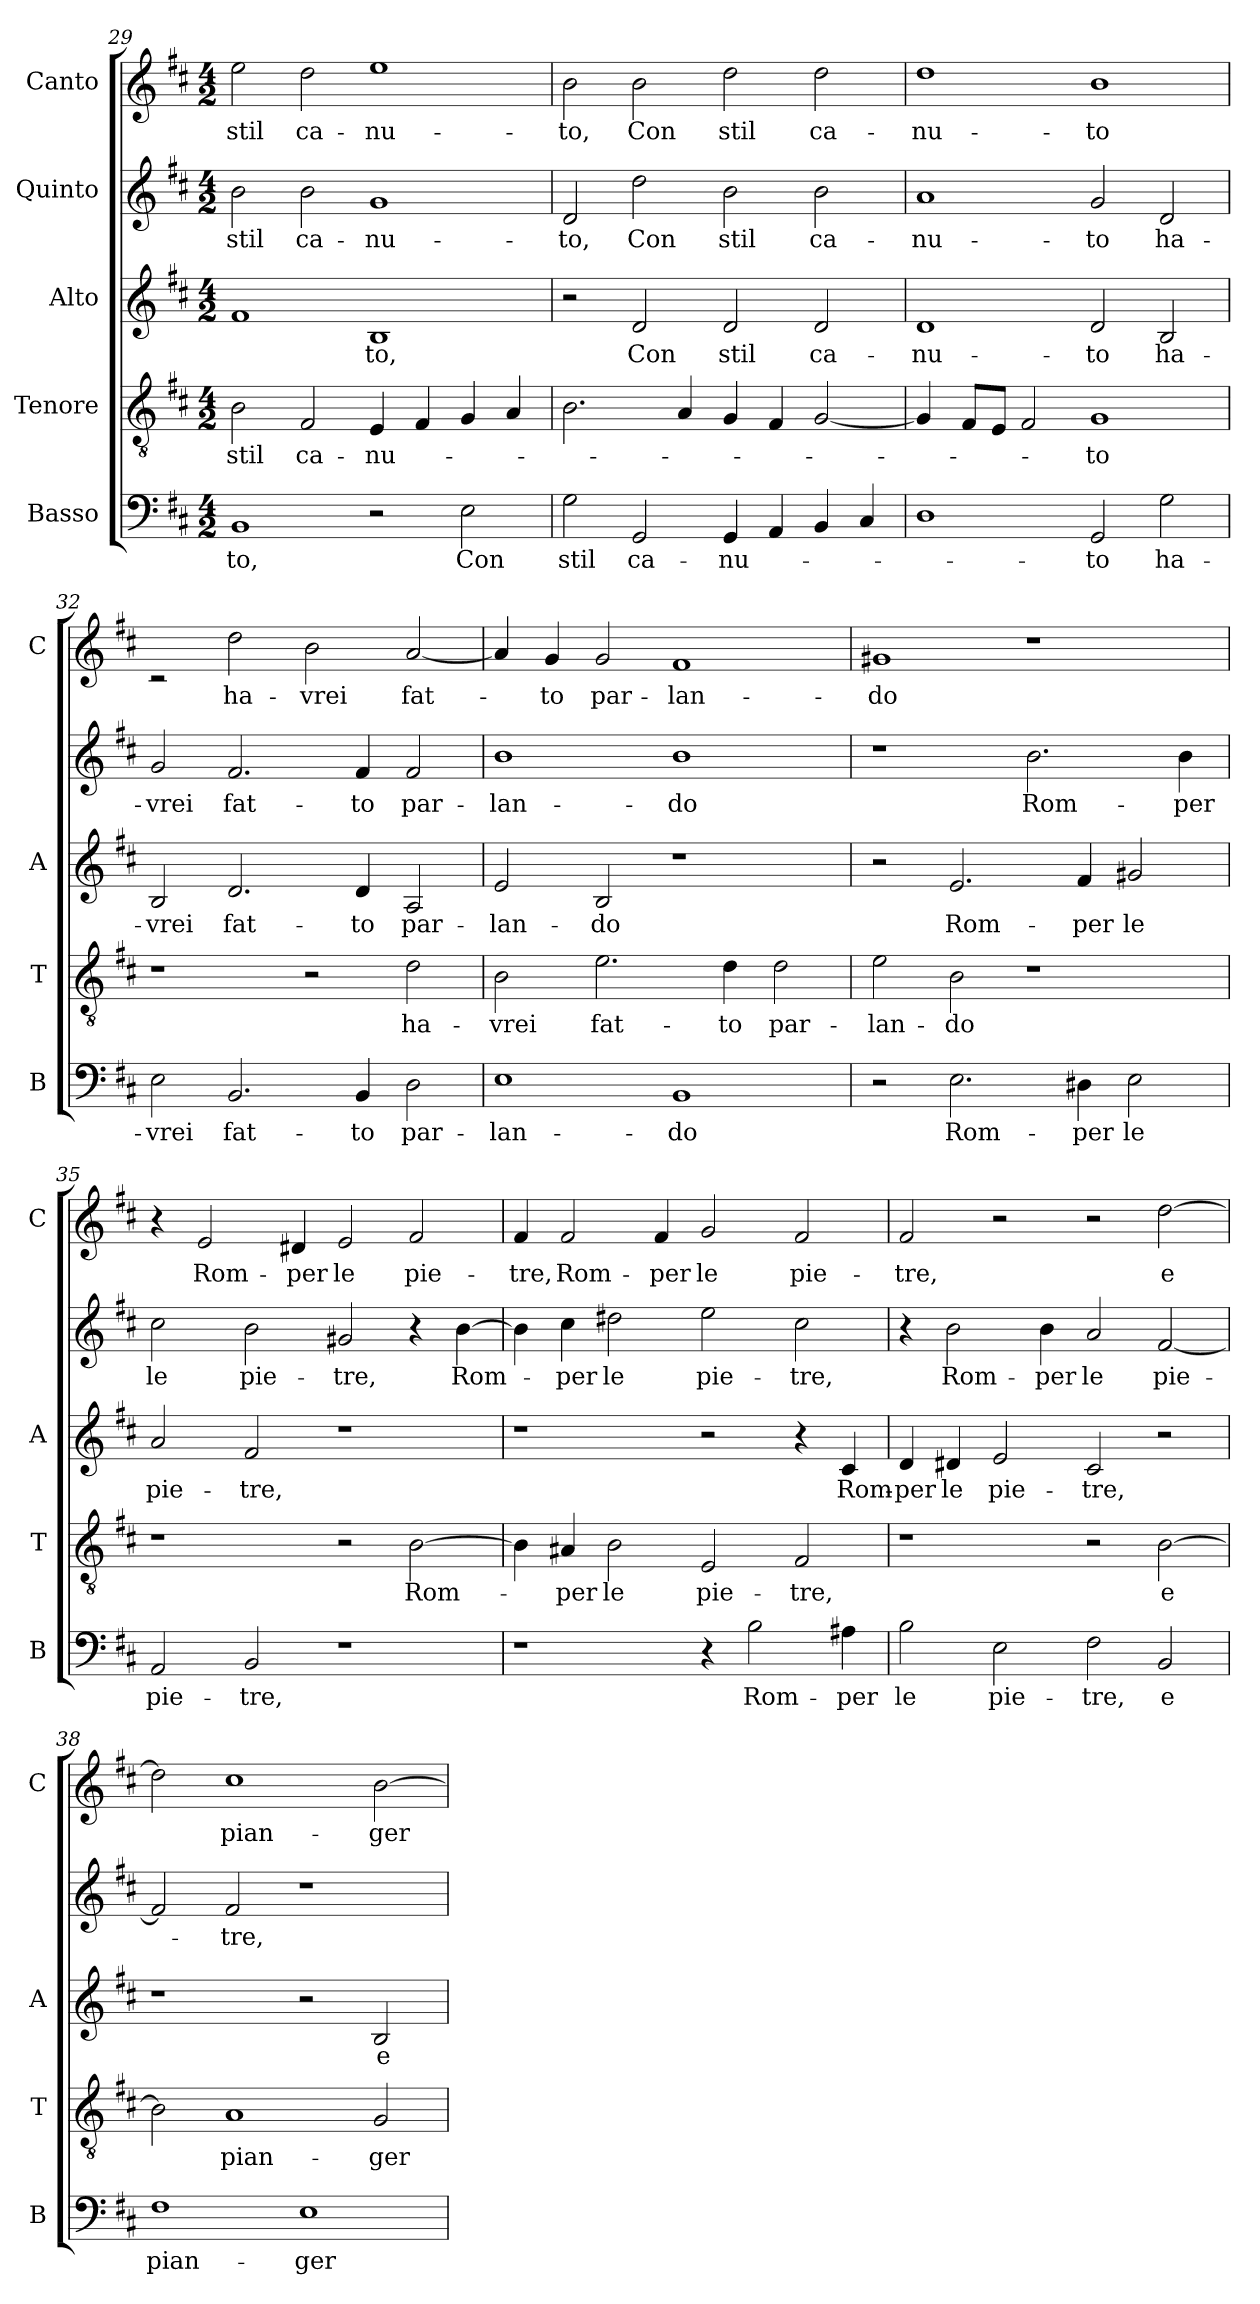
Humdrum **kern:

**kern	**text	**kern	**text	**kern	**text	**kern	**text	**kern	**text
*part5	*part5	*part4	*part4	*part3	*part3	*part2	*part2	*part1	*part1
*staff5	*staff5	*staff4	*staff4	*staff3	*staff3	*staff2	*staff2	*staff1	*staff1
*I"Basso	*	*I"Tenore	*	*I"Alto	*	*I"Quinto	*	*I"Canto	*
*I'B	*	*I'T	*	*I'A	*	*	*	*I'C	*
!!LO:LB:g=z
*clefF4	*	*clefGv2	*	*clefG2	*	*clefG2	*	*clefG2	*
*k[f#c#]	*	*k[f#c#]	*	*k[f#c#]	*	*k[f#c#]	*	*k[f#c#]	*
*D:	*	*D:	*	*D:	*	*D:	*	*D:	*
*M4/2	*	*M4/2	*	*M4/2	*	*M4/2	*	*M4/2	*
=29	=29	=29	=29	=29	=29	=29	=29	=29	=29
!	!LO:LY:b	!	!LO:LY:b	!	!	!	!LO:LY:b	!	!LO:LY:b
1BB	-to,	2B\	stil	1f#	.	2b\	stil	2ee\	stil
!	!	!	!LO:LY:b	!	!	!	!LO:LY:b	!	!LO:LY:b
.	.	2F#/	ca-	.	.	2b\	ca-	2dd\	ca-
!	!	!	!LO:LY:b	!	!LO:LY:b	!	!LO:LY:b	!	!LO:LY:b
2r	.	4E/	-nu-	1B	-to,	1g	-nu-	1ee	-nu-
.	.	4F#/	.	.	.	.	.	.	.
!	!LO:LY:b	!	!	!	!	!	!	!	!
2E\	Con	4G/	.	.	.	.	.	.	.
.	.	4A/	.	.	.	.	.	.	.
=30	=30	=30	=30	=30	=30	=30	=30	=30	=30
!	!LO:LY:b	!	!	!	!	!	!LO:LY:b	!	!LO:LY:b
2G\	stil	2.B\	.	2r	.	2d/	-to,	2b\	-to,
!	!LO:LY:b	!	!	!	!LO:LY:b	!	!LO:LY:b	!	!LO:LY:b
2GG/	ca-	.	.	2d/	Con	2dd\	Con	2b\	Con
.	.	4A/	.	.	.	.	.	.	.
!	!LO:LY:b	!	!	!	!LO:LY:b	!	!LO:LY:b	!	!LO:LY:b
4GG/	-nu-	4G/	.	2d/	stil	2b\	stil	2dd\	stil
4AA/	.	4F#/	.	.	.	.	.	.	.
!	!	!	!	!	!LO:LY:b	!	!LO:LY:b	!	!LO:LY:b
4BB/	.	[2G/	.	2d/	ca-	2b\	ca-	2dd\	ca-
4C#/	.	.	.	.	.	.	.	.	.
=31	=31	=31	=31	=31	=31	=31	=31	=31	=31
!	!	!	!	!	!LO:LY:b	!	!LO:LY:b	!	!LO:LY:b
1D	.	4G/]	.	1d	-nu-	1a	-nu-	1dd	-nu-
.	.	8F#/L	.	.	.	.	.	.	.
.	.	8E/J	.	.	.	.	.	.	.
.	.	2F#/	.	.	.	.	.	.	.
!	!LO:LY:b	!	!LO:LY:b	!	!LO:LY:b	!	!LO:LY:b	!	!LO:LY:b
2GG/	-to	1G	-to	2d/	-to	2g/	-to	1b	-to
!	!LO:LY:b	!	!	!	!LO:LY:b	!	!LO:LY:b	!	!
2G\	ha-	.	.	2B/	ha-	2d/	ha-	.	.
=32	=32	=32	=32	=32	=32	=32	=32	=32	=32
!	!LO:LY:b	!	!	!	!LO:LY:b	!	!LO:LY:b	!	!
2E\	-vrei	1r	.	2B/	-vrei	2g/	-vrei	2rd	.
!	!LO:LY:b	!	!	!	!LO:LY:b	!	!LO:LY:b	!	!LO:LY:b
2.BB/	fat-	.	.	2.d/	fat-	2.f#/	fat-	2dd\	ha-
!	!	!	!	!	!	!	!	!	!LO:LY:b
.	.	2r	.	.	.	.	.	2b\	-vrei
!	!LO:LY:b	!	!	!	!LO:LY:b	!	!LO:LY:b	!	!
4BB/	-to	.	.	4d/	-to	4f#/	-to	.	.
!	!LO:LY:b	!	!LO:LY:b	!	!LO:LY:b	!	!LO:LY:b	!	!LO:LY:b
2D\	par-	2d\	ha-	2A/	par-	2f#/	par-	[2a/	fat-
!!LO:LB:g=z
=33	=33	=33	=33	=33	=33	=33	=33	=33	=33
!	!LO:LY:b	!	!LO:LY:b	!	!LO:LY:b	!	!LO:LY:b	!	!
1E	-lan-	2B\	-vrei	2e/	-lan-	1b	-lan-	4a/]	.
!	!	!	!	!	!	!	!	!	!LO:LY:b
.	.	.	.	.	.	.	.	4g/	-to
!	!	!	!LO:LY:b	!	!LO:LY:b	!	!	!	!LO:LY:b
.	.	2.e\	fat-	2B/	-do	.	.	2g/	par-
!	!LO:LY:b	!	!	!	!	!	!LO:LY:b	!	!LO:LY:b
1BB	-do	.	.	1r	.	1b	-do	1f#	-lan-
!	!	!	!LO:LY:b	!	!	!	!	!	!
.	.	4d\	-to	.	.	.	.	.	.
!	!	!	!LO:LY:b	!	!	!	!	!	!
.	.	2d\	par-	.	.	.	.	.	.
=34	=34	=34	=34	=34	=34	=34	=34	=34	=34
!	!	!	!LO:LY:b	!	!	!	!	!	!LO:LY:b
2r	.	2e\	-lan-	2r	.	1r	.	1g#X	-do
!	!LO:LY:b	!	!LO:LY:b	!	!LO:LY:b	!	!	!	!
2.E\	Rom-	2B\	-do	2.e/	Rom-	.	.	.	.
!	!	!	!	!	!	!	!LO:LY:b	!	!
.	.	1r	.	.	.	2.b\	Rom-	1r	.
!	!LO:LY:b	!	!	!	!LO:LY:b	!	!	!	!
4D#X\	-per	.	.	4f#/	-per	.	.	.	.
!	!LO:LY:b	!	!	!	!LO:LY:b	!	!	!	!
2E\	le	.	.	2g#X/	le	.	.	.	.
!	!	!	!	!	!	!	!LO:LY:b	!	!
.	.	.	.	.	.	4b\	-per	.	.
=35	=35	=35	=35	=35	=35	=35	=35	=35	=35
!	!LO:LY:b	!	!	!	!LO:LY:b	!	!LO:LY:b	!	!
2AA/	pie-	1r	.	2a/	pie-	2cc#\	le	4r	.
!	!	!	!	!	!	!	!	!	!LO:LY:b
.	.	.	.	.	.	.	.	2e/	Rom-
!	!LO:LY:b	!	!	!	!LO:LY:b	!	!LO:LY:b	!	!
2BB/	-tre,	.	.	2f#/	-tre,	2b\	pie-	.	.
!	!	!	!	!	!	!	!	!	!LO:LY:b
.	.	.	.	.	.	.	.	4d#X/	-per
!	!	!	!	!	!	!	!LO:LY:b	!	!LO:LY:b
1r	.	2r	.	1r	.	2g#X/	-tre,	2e/	le
!	!	!	!LO:LY:b	!	!	!	!	!	!LO:LY:b
.	.	[2B\	Rom-	.	.	4r	.	2f#/	pie-
!	!	!	!	!	!	!	!LO:LY:b	!	!
.	.	.	.	.	.	[4b\	Rom-	.	.
=36	=36	=36	=36	=36	=36	=36	=36	=36	=36
!	!	!	!	!	!	!	!	!	!LO:LY:b
1r	.	4B\]	.	1r	.	4b\]	.	4f#/	-tre,
!	!	!	!LO:LY:b	!	!	!	!LO:LY:b	!	!LO:LY:b
.	.	4A#X/	-per	.	.	4cc#\	-per	2f#/	Rom-
!	!	!	!LO:LY:b	!	!	!	!LO:LY:b	!	!
.	.	2B\	le	.	.	2dd#X\	le	.	.
!	!	!	!	!	!	!	!	!	!LO:LY:b
.	.	.	.	.	.	.	.	4f#/	-per
!	!	!	!LO:LY:b	!	!	!	!LO:LY:b	!	!LO:LY:b
4r	.	2E/	pie-	2r	.	2ee\	pie-	2g/	le
!	!LO:LY:b	!	!	!	!	!	!	!	!
2B\	Rom-	.	.	.	.	.	.	.	.
!	!	!	!LO:LY:b	!	!	!	!LO:LY:b	!	!LO:LY:b
.	.	2F#/	-tre,	4r	.	2cc#\	-tre,	2f#/	pie-
!	!LO:LY:b	!	!	!	!LO:LY:b	!	!	!	!
4A#X\	-per	.	.	4c#/	Rom-	.	.	.	.
!!LO:PB:g=z
=37	=37	=37	=37	=37	=37	=37	=37	=37	=37
!	!LO:LY:b	!	!	!	!LO:LY:b	!	!	!	!LO:LY:b
2B\	le	1r	.	4d/	-per	4r	.	2f#/	-tre,
!	!	!	!	!	!LO:LY:b	!	!LO:LY:b	!	!
.	.	.	.	4d#X/	le	2b\	Rom-	.	.
!	!LO:LY:b	!	!	!	!LO:LY:b	!	!	!	!
2E\	pie-	.	.	2e/	pie-	.	.	2r	.
!	!	!	!	!	!	!	!LO:LY:b	!	!
.	.	.	.	.	.	4b\	-per	.	.
!	!LO:LY:b	!	!	!	!LO:LY:b	!	!LO:LY:b	!	!
2F#\	-tre,	2r	.	2c#/	-tre,	2a/	le	2r	.
!	!LO:LY:b	!	!LO:LY:b	!	!	!	!LO:LY:b	!	!LO:LY:b
2BB/	e	[2B\	e	2r	.	[2f#/	pie-	[2dd\	e
=38	=38	=38	=38	=38	=38	=38	=38	=38	=38
!	!LO:LY:b	!	!	!	!	!	!	!	!
1F#	pian-	2B\]	.	1r	.	2f#/]	.	2dd\]	.
!	!	!	!LO:LY:b	!	!	!	!LO:LY:b	!	!LO:LY:b
.	.	1A	pian-	.	.	2f#/	-tre,	1cc#	pian-
!	!LO:LY:b	!	!	!	!	!	!	!	!
1E	-ger	.	.	2r	.	1r	.	.	.
!	!	!	!LO:LY:b	!	!LO:LY:b	!	!	!	!LO:LY:b
.	.	2G/	-ger	2B/	e	.	.	[2b\	-ger
=	=	=	=	=	=	=	=	=	=
*-	*-	*-	*-	*-	*-	*-	*-	*-	*-
